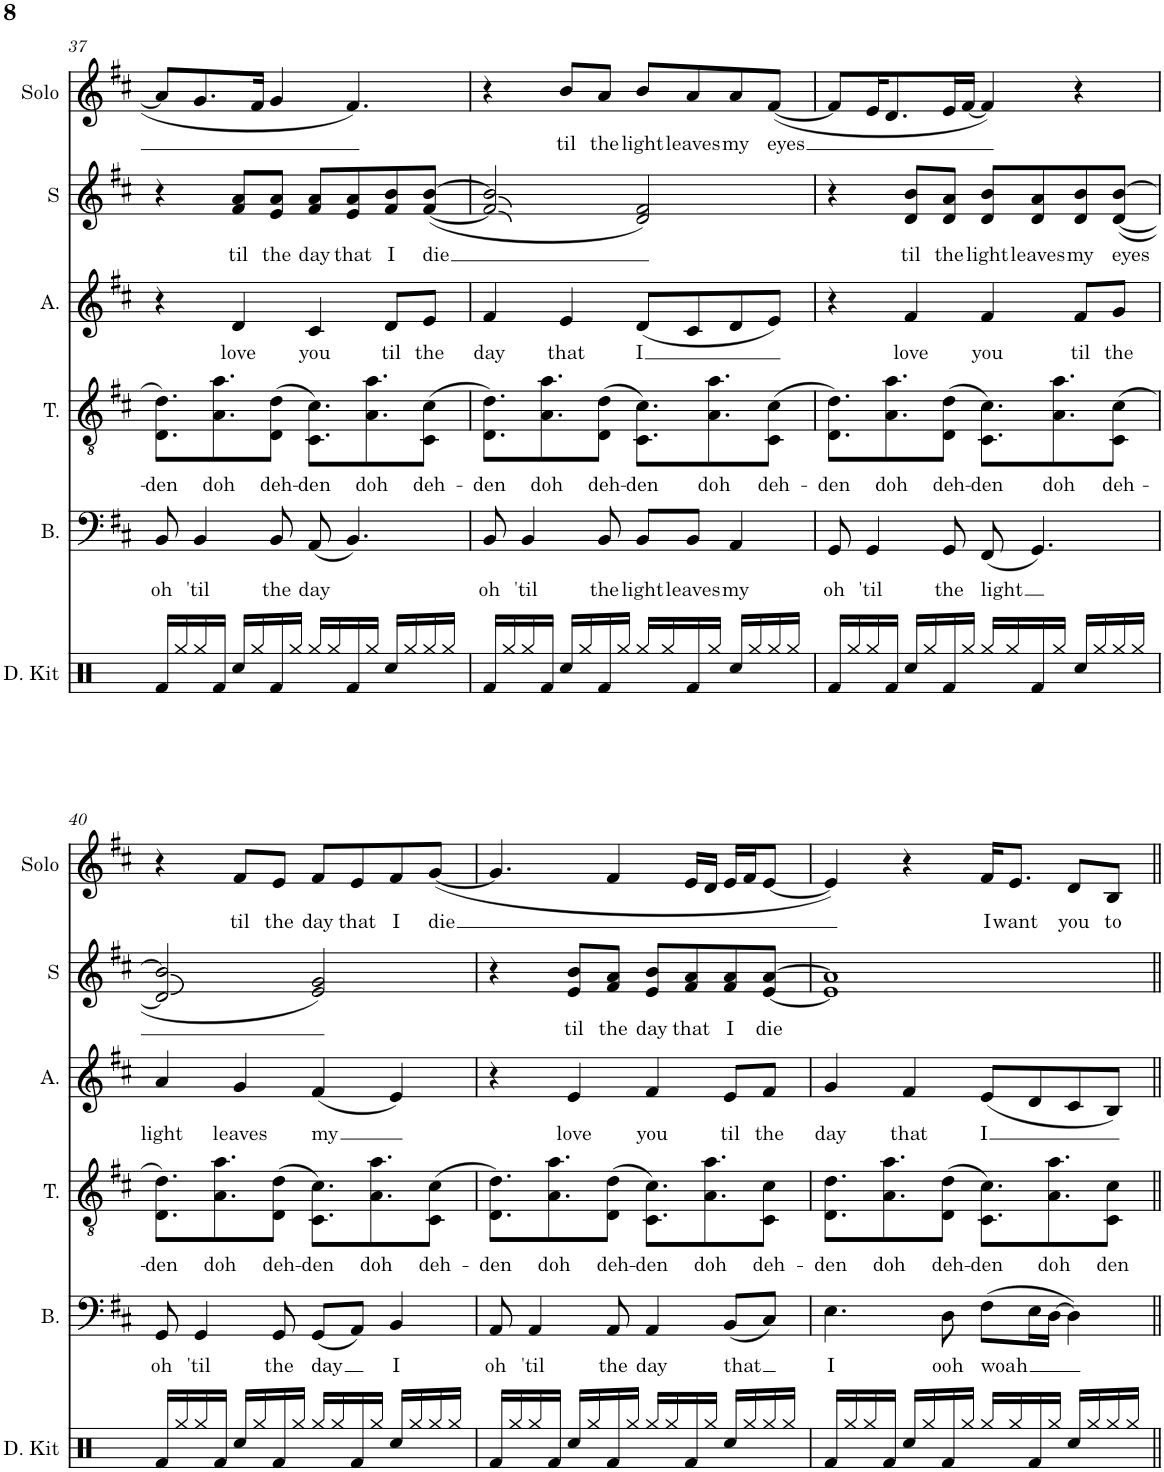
**kern	**kern	**text	**kern	**text	**kern	**text	**kern	**text	**kern	**text
*part6	*part5	*part5	*part4	*part4	*part3	*part3	*part2	*part2	*part1	*part1
*staff6	*staff5	*staff5	*staff4	*staff4	*staff3	*staff3	*staff2	*staff2	*staff1	*staff1
*I"Drum Kit	*I"Bass	*	*I"Tenor	*	*I"Alto	*	*I"Soprano	*	*I"Solo	*
*I'D. Kit	*I'B.	*	*I'T.	*	*I'A.	*	*I'S	*	*I'Solo	*
!!LO:PB:g=z
*clefX	*clefF4	*	*clefGv2	*	*clefG2	*	*clefG2	*	*clefG2	*
*k[]	*k[f#c#]	*	*k[f#c#]	*	*k[f#c#]	*	*k[f#c#]	*	*k[f#c#]	*
*M4/4	*M4/4	*	*M4/4	*	*M4/4	*	*M4/4	*	*M4/4	*
=37	=37	=37	=37	=37	=37	=37	=37	=37	=37	=37
!	!	!LO:LY:b	!	!LO:LY:b	!	!	!	!	!	!
16Rf/LL	8BB/	oh	8.D\ 8.d\L	den	4r	.	4r	.	8a/L]	.
16Rgg/	.	.	.	.	.	.	.	.	.	.
!	!	!LO:LY:b	!	!	!	!	!	!	!	!
16Rgg/	4BB/	'til	.	.	.	.	.	.	8.g/	.
!	!	!	!	!LO:LY:b	!	!	!	!	!	!
16Rf/JJ	.	.	8.A\ 8.a\	doh	.	.	.	.	.	.
!	!	!	!	!	!	!LO:LY:b	!	!LO:LY:b	!	!
16Rcc/LL	.	.	.	.	4d/	love	8f#/ 8a/L	til	.	.
16Rgg/	.	.	.	.	.	.	.	.	16f#/Jk	.
!	!	!LO:LY:b	!	!LO:LY:b	!	!	!	!LO:LY:b	!	!
16Rf/	8BB/	the	(8D\ 8d\J	deh-	.	.	8e/ 8a/J	the	4g/	.
16Rgg/JJ	.	.	.	.	.	.	.	.	.	.
!	!	!LO:LY:b	!	!LO:LY:b	!	!LO:LY:b	!	!LO:LY:b	!	!
16Rgg/LL	(8AA/	day	8.C#\ 8.c#\L)	-den	4c#/	you	8f#/ 8a/L	day	.	.
16Rgg/	.	.	.	.	.	.	.	.	.	.
!	!	!	!	!	!	!	!	!LO:LY:b	!	!
16Rf/	4.BB/)	.	.	.	.	.	8e/ 8a/	that	4.f#/	.
!	!	!	!	!LO:LY:b	!	!	!	!	!	!
16Rgg/JJ	.	.	8.A\ 8.a\	doh	.	.	.	.	.	.
!	!	!	!	!	!	!LO:LY:b	!	!LO:LY:b	!	!
16Rcc/LL	.	.	.	.	8d/L	til	8f#/ 8b/	I	.	.
16Rgg/	.	.	.	.	.	.	.	.	.	.
!	!	!	!	!LO:LY:b	!	!LO:LY:b	!	!LO:LY:b	!	!
16Rgg/	.	.	(8C#\ 8c#\J	deh-	8e/J	the	([8f#/ [8b/J	die	.	.
16Rgg/JJ	.	.	.	.	.	.	.	.	.	.
=38	=38	=38	=38	=38	=38	=38	=38	=38	=38	=38
!	!	!LO:LY:b	!	!LO:LY:b	!	!LO:LY:b	!	!	!	!
16Rf/LL	8BB/	oh	8.D\ 8.d\L)	den	4f#/	day	2f#/] 2b/]	.	4r	.
16Rgg/	.	.	.	.	.	.	.	.	.	.
!	!	!LO:LY:b	!	!	!	!	!	!	!	!
16Rgg/	4BB/	'til	.	.	.	.	.	.	.	.
!	!	!	!	!LO:LY:b	!	!	!	!	!	!
16Rf/JJ	.	.	8.A\ 8.a\	doh	.	.	.	.	.	.
!	!	!	!	!	!	!LO:LY:b	!	!	!	!LO:LY:b
16Rcc/LL	.	.	.	.	4e/	that	.	.	8b/L	til
16Rgg/	.	.	.	.	.	.	.	.	.	.
!	!	!LO:LY:b	!	!LO:LY:b	!	!	!	!	!	!LO:LY:b
16Rf/	8BB/	the	(8D\ 8d\J	deh-	.	.	.	.	8a/J	the
16Rgg/JJ	.	.	.	.	.	.	.	.	.	.
!	!	!LO:LY:b	!	!LO:LY:b	!	!LO:LY:b	!	!	!	!LO:LY:b
16Rgg/LL	8BB/L	light	8.C#\ 8.c#\L)	-den	(8d/L	I	2d/ 2f#/)	.	8b/L	light
16Rgg/	.	.	.	.	.	.	.	.	.	.
!	!	!LO:LY:b	!	!	!	!	!	!	!	!LO:LY:b
16Rf/	8BB/J	leaves	.	.	8c#/	.	.	.	8a/	leaves
!	!	!	!	!LO:LY:b	!	!	!	!	!	!
16Rgg/JJ	.	.	8.A\ 8.a\	doh	.	.	.	.	.	.
!	!	!LO:LY:b	!	!	!	!	!	!	!	!LO:LY:b
16Rcc/LL	4AA/	my	.	.	8d/	.	.	.	8a/	my
16Rgg/	.	.	.	.	.	.	.	.	.	.
!	!	!	!	!LO:LY:b	!	!	!	!	!	!LO:LY:b
16Rgg/	.	.	(8C#\ 8c#\J	deh-	8e/J)	.	.	.	([8f#/J	eyes
16Rgg/JJ	.	.	.	.	.	.	.	.	.	.
=39	=39	=39	=39	=39	=39	=39	=39	=39	=39	=39
!	!	!LO:LY:b	!	!LO:LY:b	!	!	!	!	!	!
16Rf/LL	8GG/	oh	8.D\ 8.d\L)	den	4r	.	4r	.	8f#/L]	.
16Rgg/	.	.	.	.	.	.	.	.	.	.
!	!	!LO:LY:b	!	!	!	!	!	!	!	!
16Rgg/	4GG/	'til	.	.	.	.	.	.	16e/K	.
!	!	!	!	!LO:LY:b	!	!	!	!	!	!
16Rf/JJ	.	.	8.A\ 8.a\	doh	.	.	.	.	8.d/	.
!	!	!	!	!	!	!LO:LY:b	!	!LO:LY:b	!	!
16Rcc/LL	.	.	.	.	4f#/	love	8d/ 8b/L	til	.	.
16Rgg/	.	.	.	.	.	.	.	.	.	.
!	!	!LO:LY:b	!	!LO:LY:b	!	!	!	!LO:LY:b	!	!
16Rf/	8GG/	the	(8D\ 8d\J	deh-	.	.	8d/ 8a/J	the	16e/L	.
16Rgg/JJ	.	.	.	.	.	.	.	.	[16f#/JJ	.
!	!	!LO:LY:b	!	!LO:LY:b	!	!LO:LY:b	!	!LO:LY:b	!	!
16Rgg/LL	(8FF#/	light	8.C#\ 8.c#\L)	-den	4f#/	you	8d/ 8b/L	light	4f#/])	.
16Rgg/	.	.	.	.	.	.	.	.	.	.
!	!	!	!	!	!	!	!	!LO:LY:b	!	!
16Rf/	4.GG/)	.	.	.	.	.	8d/ 8a/	leaves	.	.
!	!	!	!	!LO:LY:b	!	!	!	!	!	!
16Rgg/JJ	.	.	8.A\ 8.a\	doh	.	.	.	.	.	.
!	!	!	!	!	!	!LO:LY:b	!	!LO:LY:b	!	!
16Rcc/LL	.	.	.	.	8f#/L	til	8d/ 8b/	my	4r	.
16Rgg/	.	.	.	.	.	.	.	.	.	.
!	!	!	!	!LO:LY:b	!	!LO:LY:b	!	!LO:LY:b	!	!
16Rgg/	.	.	(8C#\ 8c#\J	deh-	8g/J	the	([8d/ [8b/J	eyes	.	.
16Rgg/JJ	.	.	.	.	.	.	.	.	.	.
!!LO:LB:g=z
=40	=40	=40	=40	=40	=40	=40	=40	=40	=40	=40
!	!	!LO:LY:b	!	!LO:LY:b	!	!LO:LY:b	!	!	!	!
16Rf/LL	8GG/	oh	8.D\ 8.d\L)	den	4a/	light	2d/] 2b/]	.	4r	.
16Rgg/	.	.	.	.	.	.	.	.	.	.
!	!	!LO:LY:b	!	!	!	!	!	!	!	!
16Rgg/	4GG/	'til	.	.	.	.	.	.	.	.
!	!	!	!	!LO:LY:b	!	!	!	!	!	!
16Rf/JJ	.	.	8.A\ 8.a\	doh	.	.	.	.	.	.
!	!	!	!	!	!	!LO:LY:b	!	!	!	!LO:LY:b
16Rcc/LL	.	.	.	.	4g/	leaves	.	.	8f#/L	til
16Rgg/	.	.	.	.	.	.	.	.	.	.
!	!	!LO:LY:b	!	!LO:LY:b	!	!	!	!	!	!LO:LY:b
16Rf/	8GG/	the	(8D\ 8d\J	deh-	.	.	.	.	8e/J	the
16Rgg/JJ	.	.	.	.	.	.	.	.	.	.
!	!	!LO:LY:b	!	!LO:LY:b	!	!LO:LY:b	!	!	!	!LO:LY:b
16Rgg/LL	(8GG/L	day	8.C#\ 8.c#\L)	-den	(4f#/	my	2e/ 2g/)	.	8f#/L	day
16Rgg/	.	.	.	.	.	.	.	.	.	.
!	!	!	!	!	!	!	!	!	!	!LO:LY:b
16Rf/	8AA/J)	.	.	.	.	.	.	.	8e/	that
!	!	!	!	!LO:LY:b	!	!	!	!	!	!
16Rgg/JJ	.	.	8.A\ 8.a\	doh	.	.	.	.	.	.
!	!	!LO:LY:b	!	!	!	!	!	!	!	!LO:LY:b
16Rcc/LL	4BB/	I	.	.	4e/)	.	.	.	8f#/	I
16Rgg/	.	.	.	.	.	.	.	.	.	.
!	!	!	!	!LO:LY:b	!	!	!	!	!	!LO:LY:b
16Rgg/	.	.	(8C#\ 8c#\J	deh-	.	.	.	.	([8g/J	die
16Rgg/JJ	.	.	.	.	.	.	.	.	.	.
=41	=41	=41	=41	=41	=41	=41	=41	=41	=41	=41
!	!	!LO:LY:b	!	!LO:LY:b	!	!	!	!	!	!
16Rf/LL	8AA/	oh	8.D\ 8.d\L)	den	4r	.	4r	.	4.g/]	.
16Rgg/	.	.	.	.	.	.	.	.	.	.
!	!	!LO:LY:b	!	!	!	!	!	!	!	!
16Rgg/	4AA/	'til	.	.	.	.	.	.	.	.
!	!	!	!	!LO:LY:b	!	!	!	!	!	!
16Rf/JJ	.	.	8.A\ 8.a\	doh	.	.	.	.	.	.
!	!	!	!	!	!	!LO:LY:b	!	!LO:LY:b	!	!
16Rcc/LL	.	.	.	.	4e/	love	8e/ 8b/L	til	.	.
16Rgg/	.	.	.	.	.	.	.	.	.	.
!	!	!LO:LY:b	!	!LO:LY:b	!	!	!	!LO:LY:b	!	!
16Rf/	8AA/	the	(8D\ 8d\J	deh-	.	.	8f#/ 8a/J	the	4f#/	.
16Rgg/JJ	.	.	.	.	.	.	.	.	.	.
!	!	!LO:LY:b	!	!LO:LY:b	!	!LO:LY:b	!	!LO:LY:b	!	!
16Rgg/LL	4AA/	day	8.C#\ 8.c#\L)	-den	4f#/	you	8e/ 8b/L	day	.	.
16Rgg/	.	.	.	.	.	.	.	.	.	.
!	!	!	!	!	!	!	!	!LO:LY:b	!	!
16Rf/	.	.	.	.	.	.	8f#/ 8a/	that	16e/LL	.
!	!	!	!	!LO:LY:b	!	!	!	!	!	!
16Rgg/JJ	.	.	8.A\ 8.a\	doh	.	.	.	.	16d/JJ	.
!	!	!LO:LY:b	!	!	!	!LO:LY:b	!	!LO:LY:b	!	!
16Rcc/LL	(8BB/L	that	.	.	8e/L	til	8f#/ 8a/	I	16e/LL	.
16Rgg/	.	.	.	.	.	.	.	.	16f#/J	.
!	!	!	!	!LO:LY:b	!	!LO:LY:b	!	!LO:LY:b	!	!
16Rgg/	8C#/J)	.	8C#\ 8c#\J	deh-	8f#/J	the	[8e/ [8a/J	die	[8e/J	.
16Rgg/JJ	.	.	.	.	.	.	.	.	.	.
=42	=42	=42	=42	=42	=42	=42	=42	=42	=42	=42
!	!	!LO:LY:b	!	!LO:LY:b	!	!LO:LY:b	!	!	!	!
16Rf/LL	4.E\	I	8.D\ 8.d\L	den	4g/	day	1e] 1a]	.	4e/])	.
16Rgg/	.	.	.	.	.	.	.	.	.	.
16Rgg/	.	.	.	.	.	.	.	.	.	.
!	!	!	!	!LO:LY:b	!	!	!	!	!	!
16Rf/JJ	.	.	8.A\ 8.a\	doh	.	.	.	.	.	.
!	!	!	!	!	!	!LO:LY:b	!	!	!	!
16Rcc/LL	.	.	.	.	4f#/	that	.	.	4r	.
16Rgg/	.	.	.	.	.	.	.	.	.	.
!	!	!LO:LY:b	!	!LO:LY:b	!	!	!	!	!	!
16Rf/	8D\	ooh	(8D\ 8d\J	deh-	.	.	.	.	.	.
16Rgg/JJ	.	.	.	.	.	.	.	.	.	.
!	!	!LO:LY:b	!	!LO:LY:b	!	!LO:LY:b	!	!	!	!LO:LY:b
16Rgg/LL	(8F#\L	woah	8.C#\ 8.c#\L)	-den	(8e/L	I	.	.	16f#/KL	I
!	!	!	!	!	!	!	!	!	!	!LO:LY:b
16Rgg/	.	.	.	.	.	.	.	.	8.e/J	want
16Rf/	16E\L	.	.	.	8d/	.	.	.	.	.
!	!	!	!	!LO:LY:b	!	!	!	!	!	!
16Rgg/JJ	[16D\JJ	.	8.A\ 8.a\	doh	.	.	.	.	.	.
!	!	!	!	!	!	!	!	!	!	!LO:LY:b
16Rcc/LL	4D\])	.	.	.	8c#/	.	.	.	8d/L	you
16Rgg/	.	.	.	.	.	.	.	.	.	.
!	!	!	!	!LO:LY:b	!	!	!	!	!	!LO:LY:b
16Rgg/	.	.	8C#\ 8c#\J	den	8B/J)	.	.	.	8B/J	to
16Rgg/JJ	.	.	.	.	.	.	.	.	.	.
=||	=||	=||	=||	=||	=||	=||	=||	=||	=||	=||
*-	*-	*-	*-	*-	*-	*-	*-	*-	*-	*-
